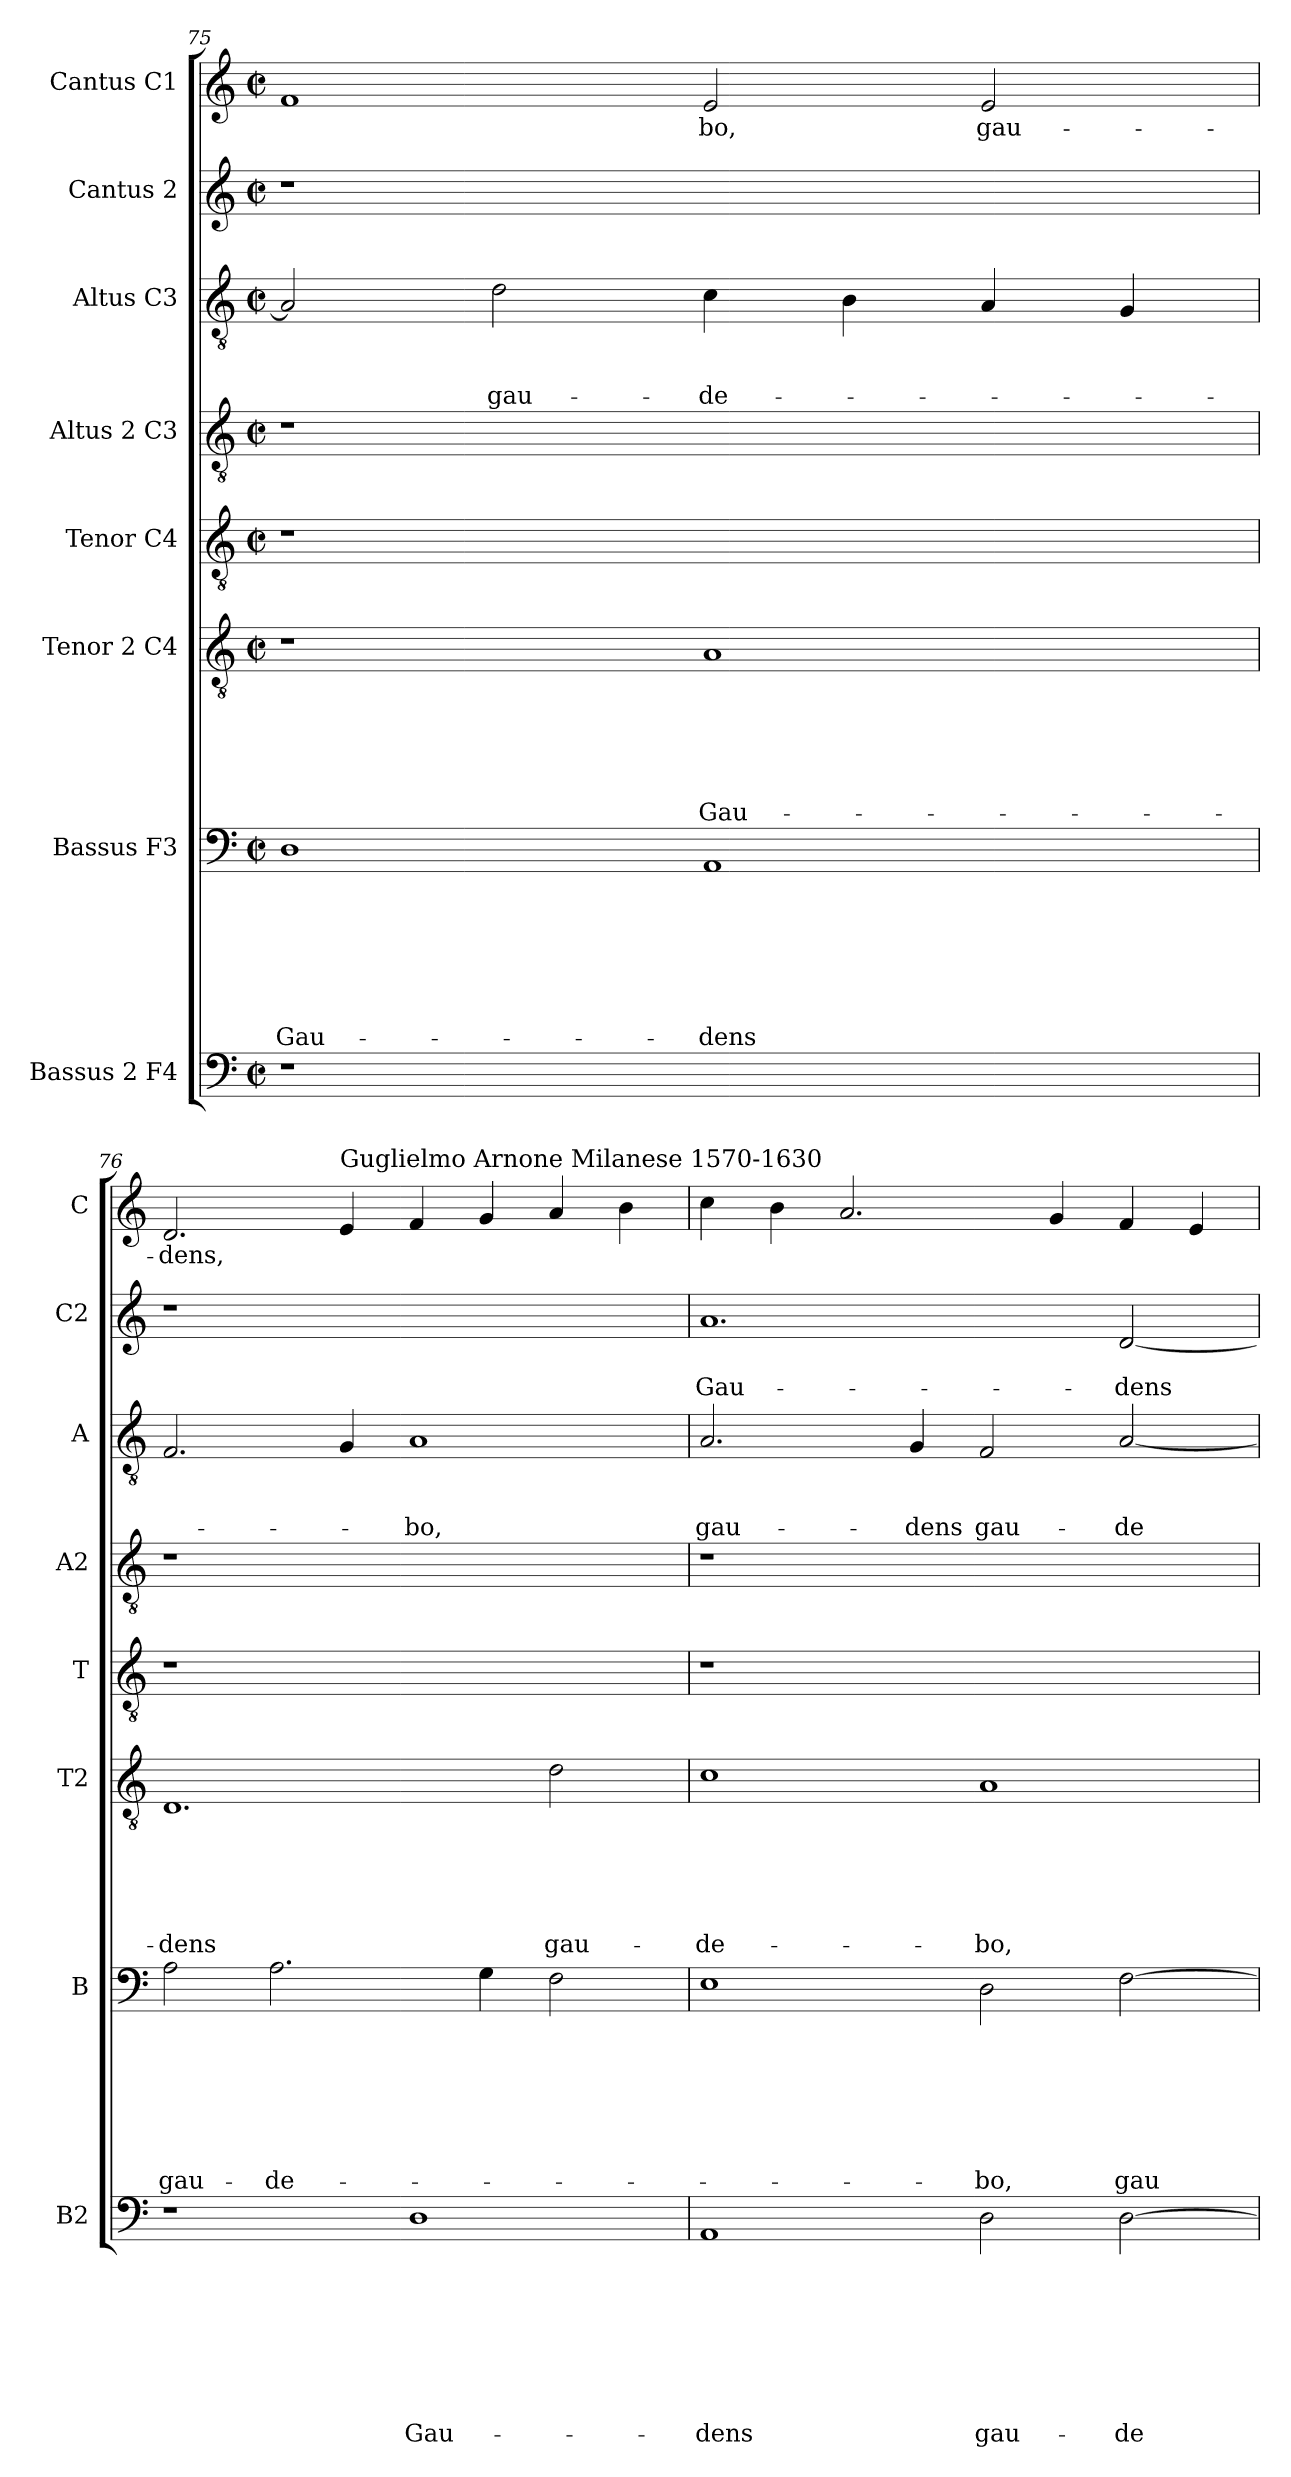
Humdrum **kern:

**kern	**text	**text	**text	**text	**text	**text	**text	**text	**kern	**text	**text	**text	**text	**text	**text	**text	**kern	**text	**text	**text	**text	**text	**text	**kern	**kern	**kern	**text	**text	**text	**kern	**text	**text	**kern	**text
*part8	*part8	*part8	*part8	*part8	*part8	*part8	*part8	*part8	*part7	*part7	*part7	*part7	*part7	*part7	*part7	*part7	*part6	*part6	*part6	*part6	*part6	*part6	*part6	*part5	*part4	*part3	*part3	*part3	*part3	*part2	*part2	*part2	*part1	*part1
*staff8	*staff8	*staff8	*staff8	*staff8	*staff8	*staff8	*staff8	*staff8	*staff7	*staff7	*staff7	*staff7	*staff7	*staff7	*staff7	*staff7	*staff6	*staff6	*staff6	*staff6	*staff6	*staff6	*staff6	*staff5	*staff4	*staff3	*staff3	*staff3	*staff3	*staff2	*staff2	*staff2	*staff1	*staff1
*I"Bassus 2 F4	*	*	*	*	*	*	*	*	*I"Bassus F3	*	*	*	*	*	*	*	*I"Tenor 2 C4	*	*	*	*	*	*	*I"Tenor C4	*I"Altus 2 C3	*I"Altus C3	*	*	*	*I"Cantus 2	*	*	*I"Cantus C1	*
*I'B2	*	*	*	*	*	*	*	*	*I'B	*	*	*	*	*	*	*	*I'T2	*	*	*	*	*	*	*I'T	*I'A2	*I'A	*	*	*	*I'C2	*	*	*I'C	*
*clefF4	*	*	*	*	*	*	*	*	*clefF4	*	*	*	*	*	*	*	*clefGv2	*	*	*	*	*	*	*clefGv2	*clefGv2	*clefGv2	*	*	*	*clefG2	*	*	*clefG2	*
*k[]	*	*	*	*	*	*	*	*	*k[]	*	*	*	*	*	*	*	*k[]	*	*	*	*	*	*	*k[]	*k[]	*k[]	*	*	*	*k[]	*	*	*k[]	*
*C:	*	*	*	*	*	*	*	*	*C:	*	*	*	*	*	*	*	*C:	*	*	*	*	*	*	*C:	*C:	*C:	*	*	*	*C:	*	*	*C:	*
*M2/2	*	*	*	*	*	*	*	*	*M2/2	*	*	*	*	*	*	*	*M2/2	*	*	*	*	*	*	*M2/2	*M2/2	*M2/2	*	*	*	*M2/2	*	*	*M2/2	*
*met(c|)	*	*	*	*	*	*	*	*	*met(c|)	*	*	*	*	*	*	*	*met(c|)	*	*	*	*	*	*	*met(c|)	*met(c|)	*met(c|)	*	*	*	*met(c|)	*	*	*met(c|)	*
=75	=75	=75	=75	=75	=75	=75	=75	=75	=75	=75	=75	=75	=75	=75	=75	=75	=75	=75	=75	=75	=75	=75	=75	=75	=75	=75	=75	=75	=75	=75	=75	=75	=75	=75
!	!	!	!	!	!	!	!	!	!	!	!	!	!	!	!	!LO:LY:b	!	!	!	!	!	!	!	!	!	!	!	!	!	!	!	!	!	!
1r	.	.	.	.	.	.	.	.	1D	.	.	.	.	.	.	Gau-	1r	.	.	.	.	.	.	1r	1r	2A/]	.	.	.	1r	.	.	1f	.
!	!	!	!	!	!	!	!	!	!	!	!	!	!	!	!	!	!	!	!	!	!	!	!	!	!	!	!	!	!LO:LY:b	!	!	!	!	!
.	.	.	.	.	.	.	.	.	.	.	.	.	.	.	.	.	.	.	.	.	.	.	.	.	.	2d\	.	.	gau-	.	.	.	.	.
!	!	!	!	!	!	!	!	!	!	!	!	!	!	!	!	!LO:LY:b	!	!	!	!	!	!	!LO:LY:b	!	!	!	!	!	!LO:LY:b	!	!	!	!	!LO:LY:b
1ryy	.	.	.	.	.	.	.	.	1AA	.	.	.	.	.	.	-dens	1A	.	.	.	.	.	Gau-	1ryy	1ryy	4c\	.	.	-de-	1ryy	.	.	2e/	-bo,
.	.	.	.	.	.	.	.	.	.	.	.	.	.	.	.	.	.	.	.	.	.	.	.	.	.	4B\	.	.	.	.	.	.	.	.
!	!	!	!	!	!	!	!	!	!	!	!	!	!	!	!	!	!	!	!	!	!	!	!	!	!	!	!	!	!	!	!	!	!	!LO:LY:b
.	.	.	.	.	.	.	.	.	.	.	.	.	.	.	.	.	.	.	.	.	.	.	.	.	.	4A/	.	.	.	.	.	.	2e/	gau-
.	.	.	.	.	.	.	.	.	.	.	.	.	.	.	.	.	.	.	.	.	.	.	.	.	.	4G/	.	.	.	.	.	.	.	.
=76	=76	=76	=76	=76	=76	=76	=76	=76	=76	=76	=76	=76	=76	=76	=76	=76	=76	=76	=76	=76	=76	=76	=76	=76	=76	=76	=76	=76	=76	=76	=76	=76	=76	=76
!	!	!	!	!	!	!	!	!	!	!	!	!	!	!	!	!LO:LY:b	!	!	!	!	!	!	!LO:LY:b	!	!	!	!	!	!	!	!	!	!	!LO:LY:b
1r	.	.	.	.	.	.	.	.	2A\	.	.	.	.	.	.	gau-	1.D	.	.	.	.	.	-dens	1r	1r	2.F/	.	.	.	1r	.	.	2.d/	-dens,
!	!	!	!	!	!	!	!	!	!	!	!	!	!	!	!	!LO:LY:b	!	!	!	!	!	!	!	!	!	!	!	!	!	!	!	!	!	!
.	.	.	.	.	.	.	.	.	2.A\	.	.	.	.	.	.	-de-	.	.	.	.	.	.	.	.	.	.	.	.	.	.	.	.	.	.
!	!	!	!	!	!	!	!	!	!	!	!	!	!	!	!	!	!	!	!	!	!	!	!	!	!	!	!	!	!	!	!	!	!LO:TX:a:t=Guglielmo Arnone Milanese 1570-1630	!
.	.	.	.	.	.	.	.	.	.	.	.	.	.	.	.	.	.	.	.	.	.	.	.	.	.	4G/	.	.	.	.	.	.	4e/	.
!	!	!	!	!	!	!	!	!LO:LY:b	!	!	!	!	!	!	!	!	!	!	!	!	!	!	!	!	!	!	!	!	!LO:LY:b	!	!	!	!	!
1D	.	.	.	.	.	.	.	Gau-	.	.	.	.	.	.	.	.	.	.	.	.	.	.	.	1ryy	1ryy	1A	.	.	-bo,	1ryy	.	.	4f/	.
.	.	.	.	.	.	.	.	.	4G\	.	.	.	.	.	.	.	.	.	.	.	.	.	.	.	.	.	.	.	.	.	.	.	4g/	.
!	!	!	!	!	!	!	!	!	!	!	!	!	!	!	!	!	!	!	!	!	!	!	!LO:LY:b	!	!	!	!	!	!	!	!	!	!	!
.	.	.	.	.	.	.	.	.	2F\	.	.	.	.	.	.	.	2d\	.	.	.	.	.	gau-	.	.	.	.	.	.	.	.	.	4a/	.
.	.	.	.	.	.	.	.	.	.	.	.	.	.	.	.	.	.	.	.	.	.	.	.	.	.	.	.	.	.	.	.	.	4b\	.
=77	=77	=77	=77	=77	=77	=77	=77	=77	=77	=77	=77	=77	=77	=77	=77	=77	=77	=77	=77	=77	=77	=77	=77	=77	=77	=77	=77	=77	=77	=77	=77	=77	=77	=77
!	!	!	!	!	!	!	!	!LO:LY:b	!	!	!	!	!	!	!	!	!	!	!	!	!	!	!LO:LY:b	!	!	!	!	!	!LO:LY:b	!	!	!LO:LY:b	!	!
1AA	.	.	.	.	.	.	.	-dens	1E	.	.	.	.	.	.	.	1c	.	.	.	.	.	-de-	1r	1r	2.A/	.	.	gau-	1.a	.	Gau-	4cc\	.
.	.	.	.	.	.	.	.	.	.	.	.	.	.	.	.	.	.	.	.	.	.	.	.	.	.	.	.	.	.	.	.	.	4b\	.
.	.	.	.	.	.	.	.	.	.	.	.	.	.	.	.	.	.	.	.	.	.	.	.	.	.	.	.	.	.	.	.	.	2.a/	.
!	!	!	!	!	!	!	!	!	!	!	!	!	!	!	!	!	!	!	!	!	!	!	!	!	!	!	!	!	!LO:LY:b	!	!	!	!	!
.	.	.	.	.	.	.	.	.	.	.	.	.	.	.	.	.	.	.	.	.	.	.	.	.	.	4G/	.	.	-dens	.	.	.	.	.
!	!	!	!	!	!	!	!	!LO:LY:b	!	!	!	!	!	!	!	!LO:LY:b	!	!	!	!	!	!	!LO:LY:b	!	!	!	!	!	!LO:LY:b	!	!	!	!	!
2D\	.	.	.	.	.	.	.	gau-	2D\	.	.	.	.	.	.	-bo,	1A	.	.	.	.	.	-bo,	1ryy	1ryy	2F/	.	.	gau-	.	.	.	.	.
.	.	.	.	.	.	.	.	.	.	.	.	.	.	.	.	.	.	.	.	.	.	.	.	.	.	.	.	.	.	.	.	.	4g/	.
!	!	!	!	!	!	!	!	!LO:LY:b	!	!	!	!	!	!	!	!LO:LY:b	!	!	!	!	!	!	!	!	!	!	!	!	!LO:LY:b	!	!	!LO:LY:b	!	!
[2D\	.	.	.	.	.	.	.	-de-	[2F\	.	.	.	.	.	.	gau-	.	.	.	.	.	.	.	.	.	[2A/	.	.	-de-	[2d/	.	-dens	4f/	.
.	.	.	.	.	.	.	.	.	.	.	.	.	.	.	.	.	.	.	.	.	.	.	.	.	.	.	.	.	.	.	.	.	4e/	.
=	=	=	=	=	=	=	=	=	=	=	=	=	=	=	=	=	=	=	=	=	=	=	=	=	=	=	=	=	=	=	=	=	=	=
*-	*-	*-	*-	*-	*-	*-	*-	*-	*-	*-	*-	*-	*-	*-	*-	*-	*-	*-	*-	*-	*-	*-	*-	*-	*-	*-	*-	*-	*-	*-	*-	*-	*-	*-
